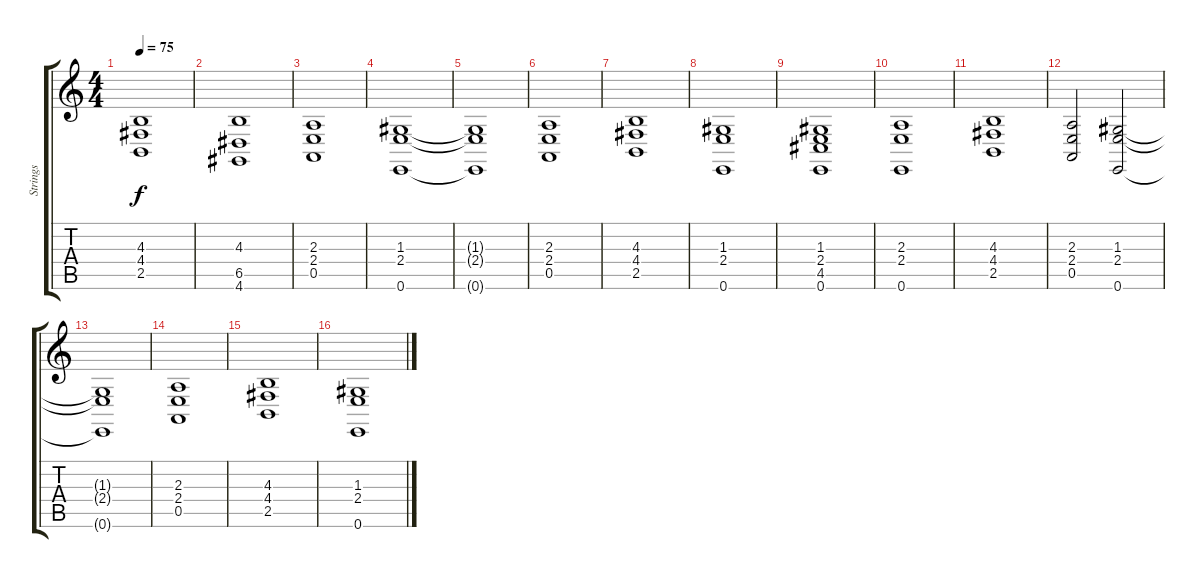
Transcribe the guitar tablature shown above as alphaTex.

\track ("Strings" "Strings") {instrument synthstrings2}
\staff {score tabs}
\tuning (E4 B3 G3 D3 A2 E2) {hide}
\ts (4 4)
\tempo 75
\clef g2
\ks c
(4.3 4.4 2.5).1{dy f} |
(4.3 6.5 4.6).1 |
(2.3 2.4 0.5).1 |
(1.3 2.4 0.6).1 |
(1.3{t} 2.4{t} 0.6{t}).1 |
(2.3 2.4 0.5).1 |
(4.3 4.4 2.5).1 |
(1.3 2.4 0.6).1 |
(1.3 2.4 4.5 0.6).1 |
(2.3 2.4 0.6).1 |
(4.3 4.4 2.5).1 |
(2.3 2.4 0.5).2 (1.3 2.4 0.6).2 |
(1.3{t} 2.4{t} 0.6{t}).1 |
(2.3 2.4 0.5).1 |
(4.3 4.4 2.5).1 |
(1.3 2.4 0.6).1
